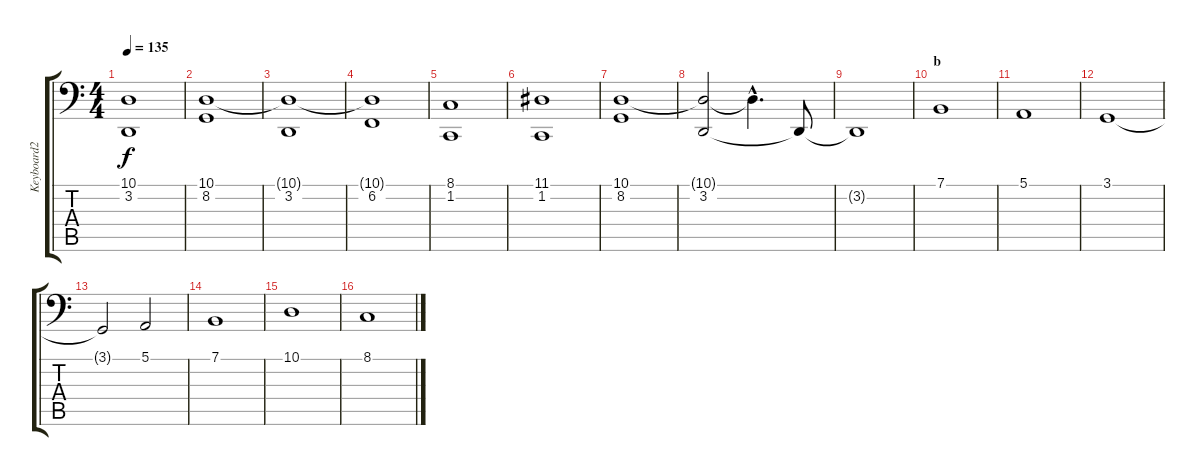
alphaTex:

\track ("Keyboard2" "Keyboard2") {instrument brightacousticpiano}
\staff {score tabs}
\tuning (E2 B1 G1 D1 A0 E0) {hide}
\ts (4 4)
\tempo 135
\clef f4
\ks c
(10.1{t} 3.2{t}).1{dy f} |
(10.1 8.2).1 |
(10.1{t} 3.2).1 |
(10.1{t} 6.2).1 |
(8.1 1.2).1 |
(11.1 1.2).1 |
(10.1 8.2).1 |
(10.1{t} 3.2).2 10.1{hac t}.4{d} 3.2{t}.8 |
3.2{t}.1 |
\section ("" "b")
7.1.1 |
5.1.1 |
3.1.1 |
3.1{t}.2 5.1.2 |
7.1.1 |
10.1.1 |
8.1.1
